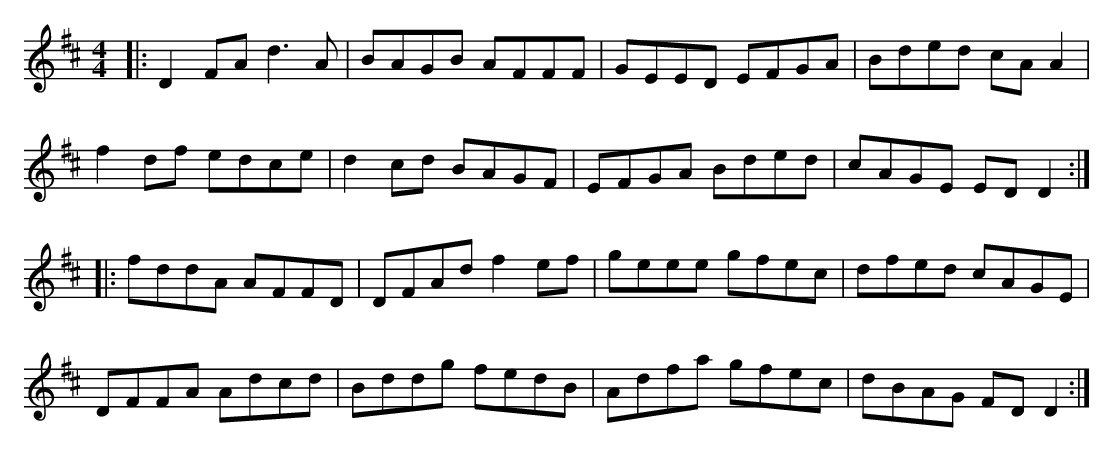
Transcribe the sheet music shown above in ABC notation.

X:1
M:4/4
K:D
|:D2FA d3A|BAGB AFFF|GEED EFGA|Bded cAA2|
f2df edce|d2cd BAGF|EFGA Bded|cAGE EDD2:|
|:fddA AFFD|DFAd f2ef|geee gfec|dfed cAGE|
DFFA Adcd|Bddg fedB|Adfa gfec|dBAG FDD2:|
